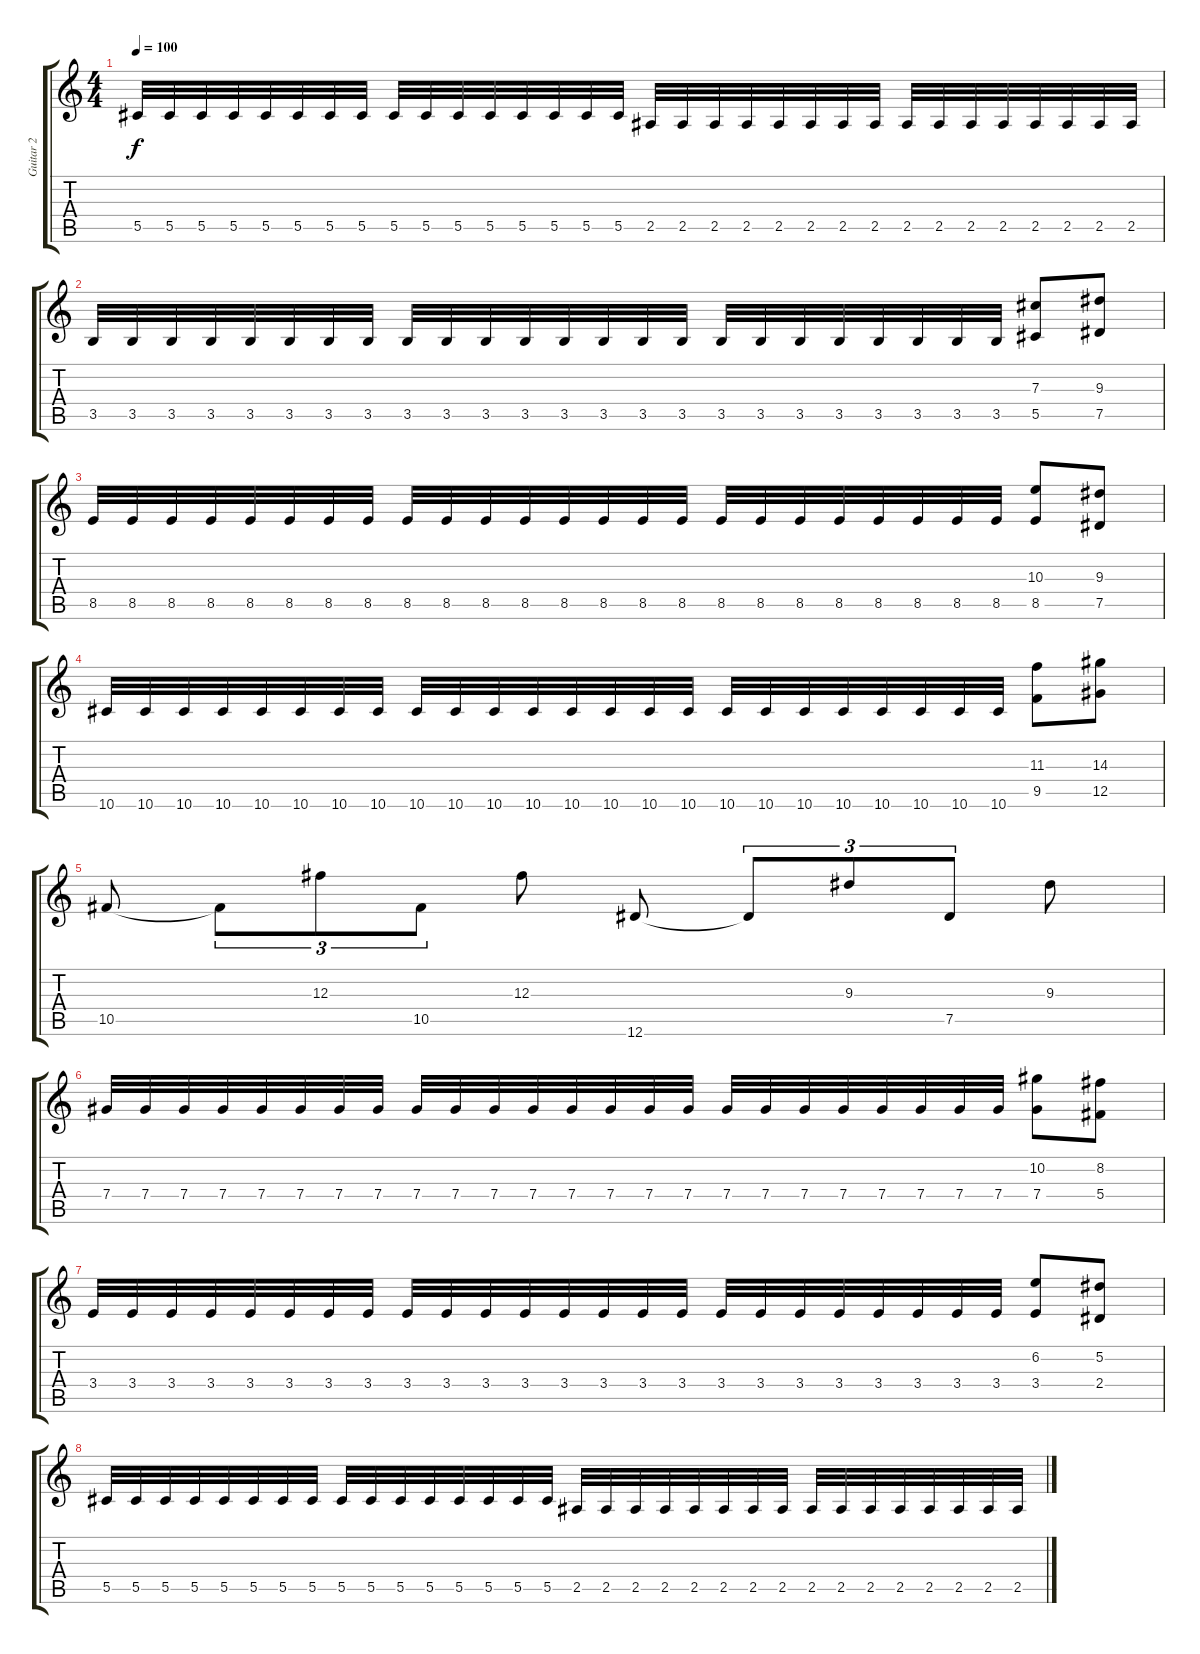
\track ("Guitar 2" "Guitar 2") {instrument distortionguitar}
\staff {score tabs}
\tuning (Eb4 Bb3 Gb3 Db3 Ab2 Eb2) {hide}
\ts (4 4)
\tempo 100
\clef g2
\ks c
5.5.32{dy f} 5.5.32 5.5.32 5.5.32 5.5.32 5.5.32 5.5.32 5.5.32 5.5.32 5.5.32 5.5.32 5.5.32 5.5.32 5.5.32 5.5.32 5.5.32 2.5.32 2.5.32 2.5.32 2.5.32 2.5.32 2.5.32 2.5.32 2.5.32 2.5.32 2.5.32 2.5.32 2.5.32 2.5.32 2.5.32 2.5.32 2.5.32 |
3.5.32 3.5.32 3.5.32 3.5.32 3.5.32 3.5.32 3.5.32 3.5.32 3.5.32 3.5.32 3.5.32 3.5.32 3.5.32 3.5.32 3.5.32 3.5.32 3.5.32 3.5.32 3.5.32 3.5.32 3.5.32 3.5.32 3.5.32 3.5.32 (7.3 5.5).8 (9.3 7.5).8 |
8.5.32 8.5.32 8.5.32 8.5.32 8.5.32 8.5.32 8.5.32 8.5.32 8.5.32 8.5.32 8.5.32 8.5.32 8.5.32 8.5.32 8.5.32 8.5.32 8.5.32 8.5.32 8.5.32 8.5.32 8.5.32 8.5.32 8.5.32 8.5.32 (10.3 8.5).8 (9.3 7.5).8 |
10.6.32 10.6.32 10.6.32 10.6.32 10.6.32 10.6.32 10.6.32 10.6.32 10.6.32 10.6.32 10.6.32 10.6.32 10.6.32 10.6.32 10.6.32 10.6.32 10.6.32 10.6.32 10.6.32 10.6.32 10.6.32 10.6.32 10.6.32 10.6.32 (11.3 9.5).8 (14.3 12.5).8 |
10.5.8 10.5{t}.8{tu (3 2)} 12.3.8{tu (3 2)} 10.5.8{tu (3 2)} 12.3.8 12.6.8 12.6{t}.8{tu (3 2)} 9.3.8{tu (3 2)} 7.5.8{tu (3 2)} 9.3.8 |
7.4.32 7.4.32 7.4.32 7.4.32 7.4.32 7.4.32 7.4.32 7.4.32 7.4.32 7.4.32 7.4.32 7.4.32 7.4.32 7.4.32 7.4.32 7.4.32 7.4.32 7.4.32 7.4.32 7.4.32 7.4.32 7.4.32 7.4.32 7.4.32 (10.2 7.4).8 (8.2 5.4).8 |
3.4.32 3.4.32 3.4.32 3.4.32 3.4.32 3.4.32 3.4.32 3.4.32 3.4.32 3.4.32 3.4.32 3.4.32 3.4.32 3.4.32 3.4.32 3.4.32 3.4.32 3.4.32 3.4.32 3.4.32 3.4.32 3.4.32 3.4.32 3.4.32 (6.2 3.4).8 (5.2 2.4).8 |
5.5.32 5.5.32 5.5.32 5.5.32 5.5.32 5.5.32 5.5.32 5.5.32 5.5.32 5.5.32 5.5.32 5.5.32 5.5.32 5.5.32 5.5.32 5.5.32 2.5.32 2.5.32 2.5.32 2.5.32 2.5.32 2.5.32 2.5.32 2.5.32 2.5.32 2.5.32 2.5.32 2.5.32 2.5.32 2.5.32 2.5.32 2.5.32
